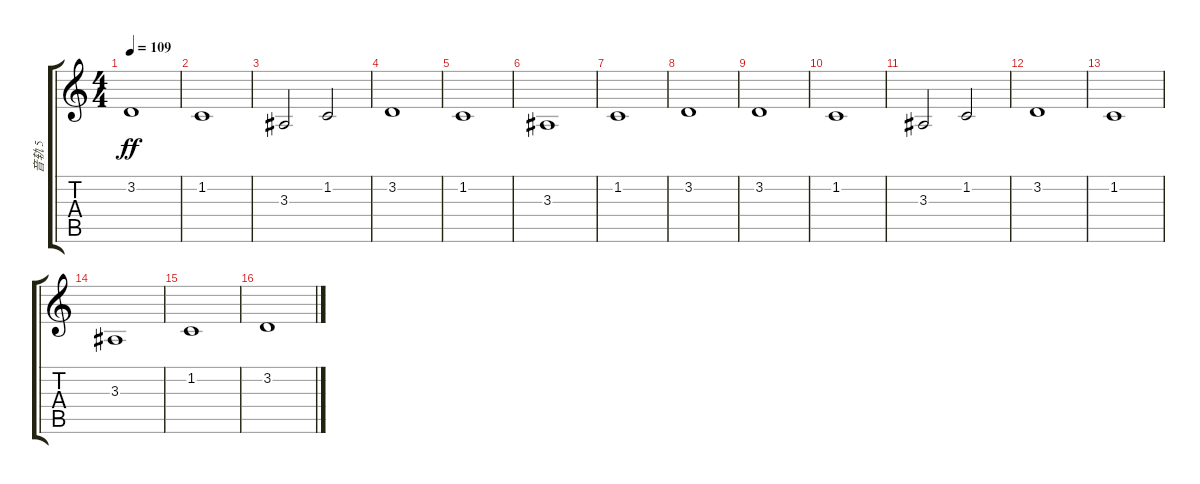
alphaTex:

\track ("音轨 5" "音轨 5") {instrument lead3calliope}
\staff {score tabs}
\tuning (E4 B3 G3 D3 A2 E2) {hide}
\ts (4 4)
\tempo 109
\clef g2
\ks c
3.2.1{dy ff} |
1.2.1 |
3.3.2 1.2.2 |
3.2.1 |
1.2.1 |
3.3.1 |
1.2.1 |
3.2.1 |
3.2.1 |
1.2.1 |
3.3.2 1.2.2 |
3.2.1 |
1.2.1 |
3.3.1 |
1.2.1 |
3.2.1
